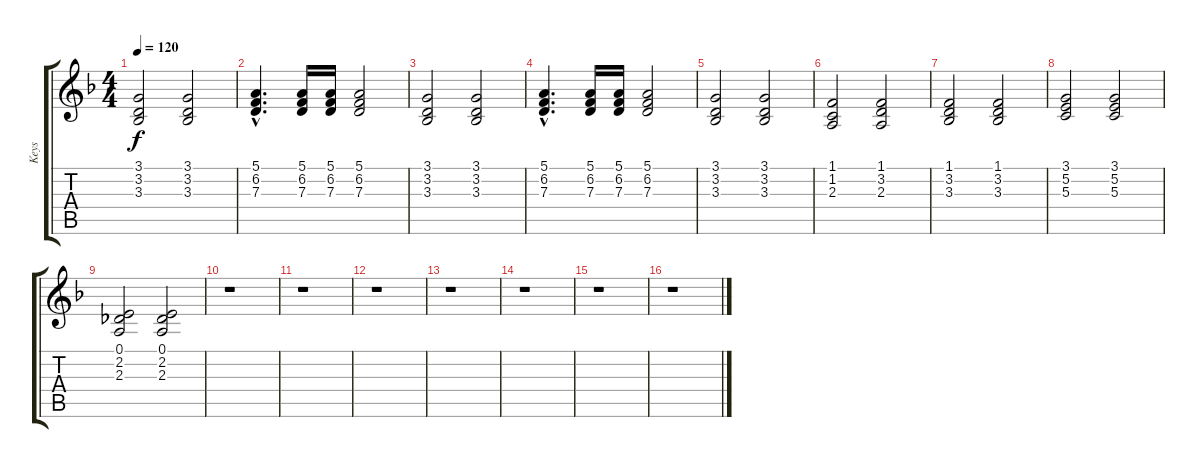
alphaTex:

\track ("Keys" "Keys") {instrument trumpet}
\staff {score tabs}
\tuning (E4 B3 G3 D3 A2 E2) {hide}
\ts (4 4)
\tempo 120
\clef g2
\ks dminor
(3.1 3.2 3.3).2{dy f} (3.1 3.2 3.3).2 |
(5.1{hac} 6.2{hac} 7.3{hac}).4{d} (5.1 6.2 7.3).16 (5.1 6.2 7.3).16 (5.1 6.2 7.3).2 |
(3.1 3.2 3.3).2 (3.1 3.2 3.3).2 |
(5.1{hac} 6.2{hac} 7.3{hac}).4{d} (5.1 6.2 7.3).16 (5.1 6.2 7.3).16 (5.1 6.2 7.3).2 |
(3.1 3.2 3.3).2 (3.1 3.2 3.3).2 |
(1.1 1.2 2.3).2 (1.1 3.2 2.3).2 |
(1.1 3.2 3.3).2 (1.1 3.2 3.3).2 |
(3.1 5.2 5.3).2 (3.1 5.2 5.3).2 |
(0.1 2.2 2.3).2 (0.1 2.2 2.3).2 |
r.1 |
r.1 |
r.1 |
r.1 |
r.1 |
r.1 |
r.1
